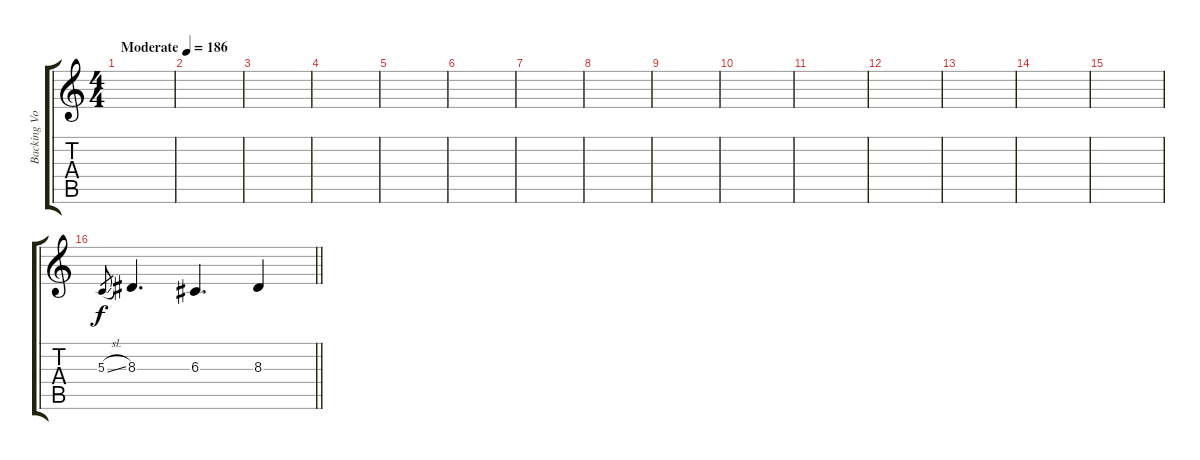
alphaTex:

\track ("Backing Vocals" "Backing Vo") {instrument voiceoohs}
\staff {score tabs}
\tuning (E4 B3 G3 D3 A2 E2) {hide}
\ts (4 4)
\tempo (186 "Moderate")
\clef g2
\ks c
|
|
|
|
|
|
|
|
|
|
|
|
|
|
|
\barLineRight lightlight
5.3{sl}.8{gr} 8.3.4{d} 6.3.4{d} 8.3.4
